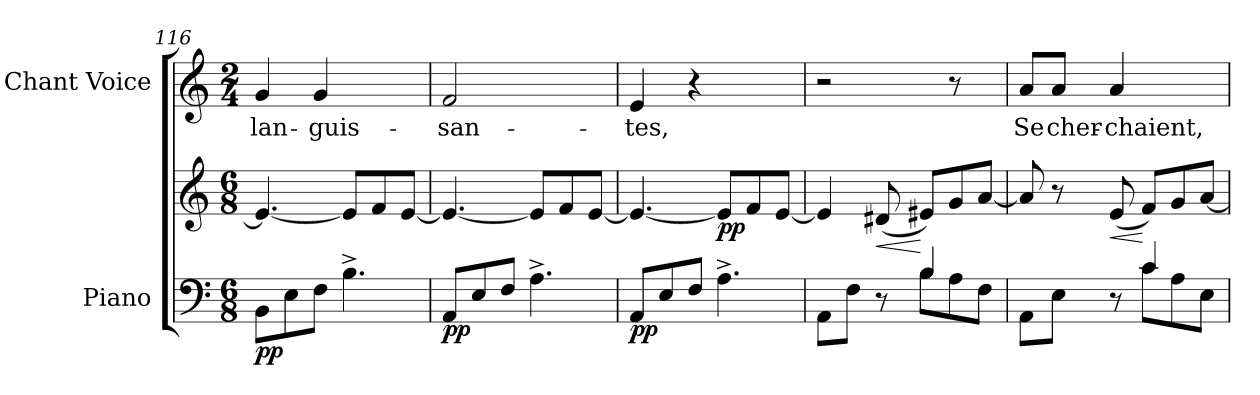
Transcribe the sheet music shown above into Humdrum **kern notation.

**kern	**kern	**dynam	**kern	**text
*part2	*part2	*part2	*part1	*part1
*staff3	*staff2	*staff2/3	*staff1	*staff1
*I"Piano	*	*	*I"Chant Voice	*
*I'Pno	*	*	*	*
*clefF4	*clefG2	*	*clefG2	*
*k[]	*k[]	*	*k[]	*
*M6/8	*M6/8	*	*M2/4	*
=116	=116	=116	=116	=116
!	!	!LO:DY:b=2	!	!LO:LY:b
8BB\L	4.e/_	pp	4g/	lan-
8E\	.	.	.	.
!	!	!	!	!LO:LY:b
8F\J	.	.	4g/	-guis-
4.B^\	8e/L]	.	.	.
.	8f/	.	4ryy	.
.	[8e/J	.	.	.
=117	=117	=117	=117	=117
!	!	!LO:DY:b=2	!	!LO:LY:b
8AA/L	4.e/_	pp	2f/	-san-
8E/	.	.	.	.
8F/J	.	.	.	.
4.A^\	8e/L]	.	.	.
.	8f/	.	4ryy	.
.	[8e/J	.	.	.
=118	=118	=118	=118	=118
!	!	!LO:DY:b=2	!	!LO:LY:b
8AA/L	4.e/_	pp	4e/	-tes,
8E/	.	.	.	.
8F/J	.	.	4r	.
!	!	!LO:DY:b	!	!
4.A^\	8e/L]	pp	.	.
.	8f/	.	4ryy	.
.	[8e/J	.	.	.
=119	=119	=119	=119	=119
*^	*	*	*	*
4ryy	8AA\L	4e/]	.	2r	.
.	8F\J	.	.	.	.
!	!	!	!LO:HP:b	!	!
8r	8ryy	(<8d#X/	<	.	.
4B/	8B\L	8e#X/L)	[	.	.
.	8A\	8g/	.	8r	.
8ryy	8F\J	[8a/J	.	8ryy	.
=120	=120	=120	=120	=120	=120
!	!	!	!	!	!LO:LY:b
4ryy	8AA\L	8a/]	.	8a/L	Se
!	!	!	!	!	!LO:LY:b
.	8E\J	8r	.	8a/J	cher-
!	!	!	!LO:HP:b	!	!LO:LY:b
8r	8ryy	(<8e/	<	[4a/	-chaient,
4c/	8c\L	8f/L)	[	.	.
.	8A\	8g/	.	4ryy	.
8ryy	8E\J	[8a/J	.	.	.
*v	*v	*	*	*	*
=	=	=	=	=
*-	*-	*-	*-	*-
